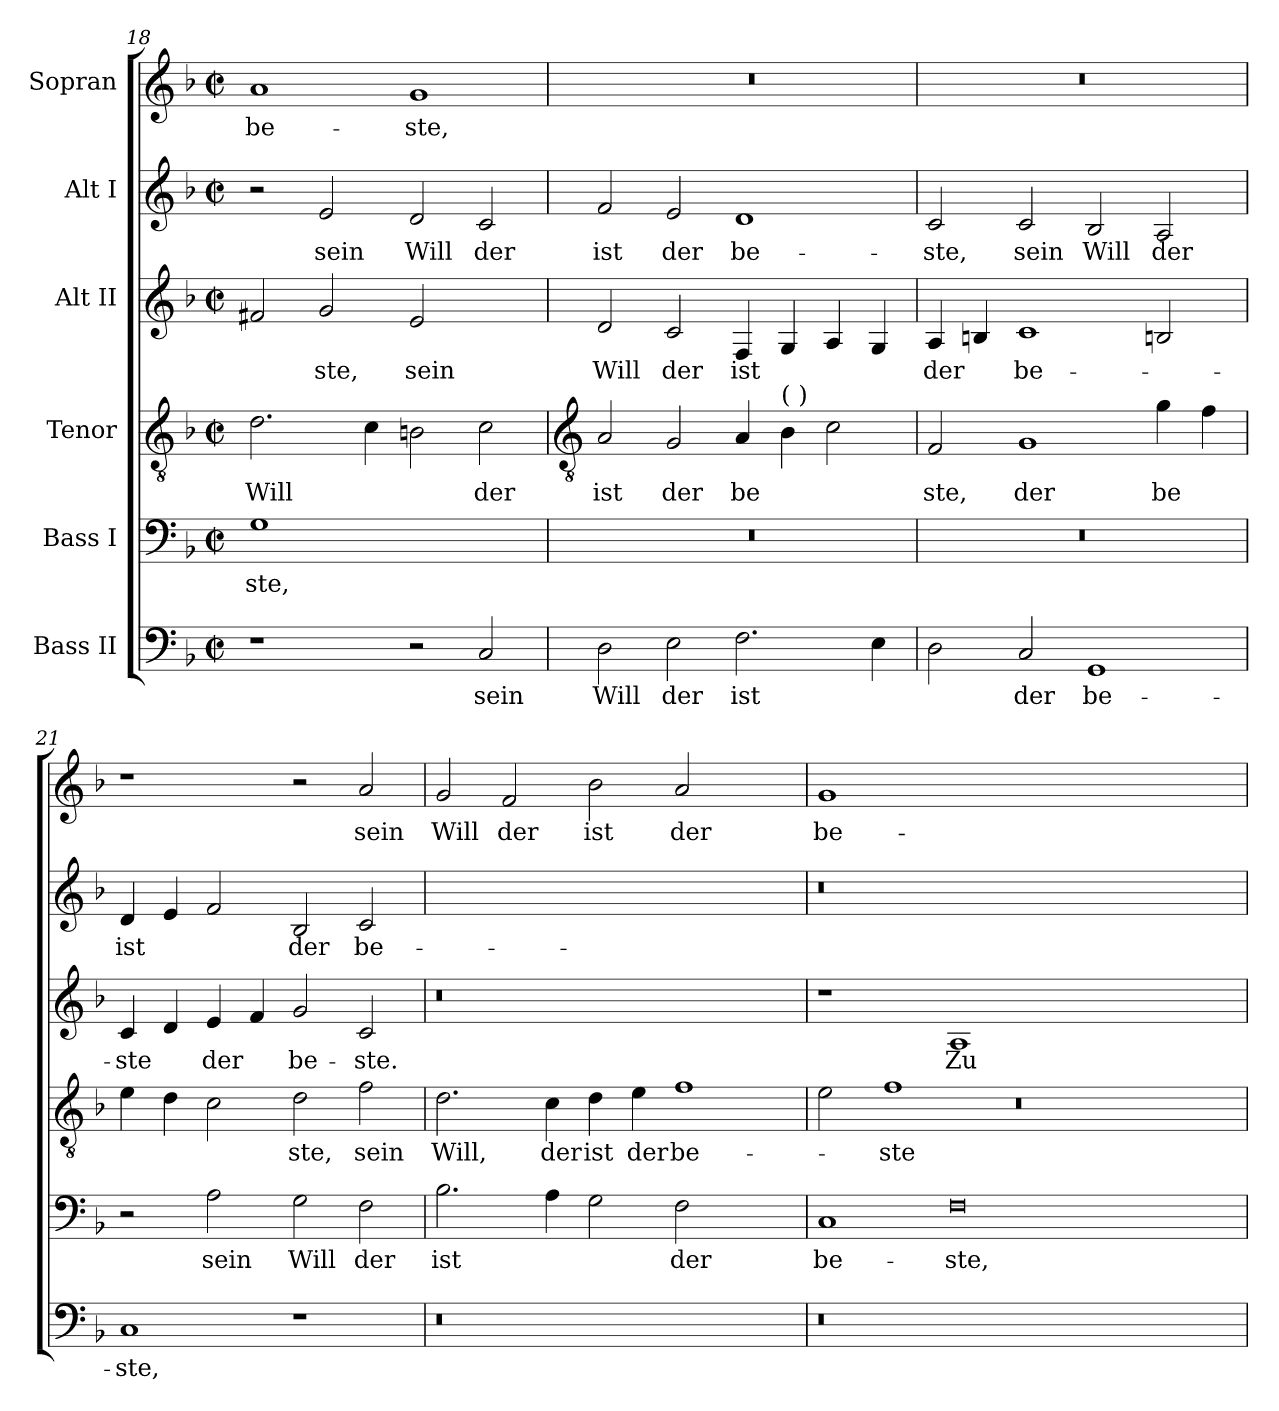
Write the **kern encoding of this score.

**kern	**text	**kern	**text	**kern	**text	**kern	**text	**kern	**text	**kern	**text
*part6	*part6	*part5	*part5	*part4	*part4	*part3	*part3	*part2	*part2	*part1	*part1
*staff6	*staff6	*staff5	*staff5	*staff4	*staff4	*staff3	*staff3	*staff2	*staff2	*staff1	*staff1
*I"Bass II	*	*I"Bass I	*	*I"Tenor	*	*I"Alt II	*	*I"Alt I	*	*I"Sopran	*
!!LO:LB:g=z
*clefF4	*	*clefF4	*	*clefGv2	*	*clefG2	*	*clefG2	*	*clefG2	*
*k[b-]	*	*k[b-]	*	*k[b-]	*	*k[b-]	*	*k[b-]	*	*k[b-]	*
*F:	*	*F:	*	*F:	*	*F:	*	*F:	*	*F:	*
*M4/2	*	*M4/2	*	*M4/2	*	*M4/2	*	*M4/2	*	*M4/2	*
*met(c|)	*	*met(c|)	*	*met(c|)	*	*met(c|)	*	*met(c|)	*	*met(c|)	*
=18	=18	=18	=18	=18	=18	=18	=18	=18	=18	=18	=18
!	!	!	!LO:LY:b	!	!LO:LY:b	!	!	!	!	!	!LO:LY:b
1r	.	1G	-ste,	2.d	Will	2f#X	.	2r	.	1a	be-
!	!	!	!	!	!	!	!LO:LY:b	!	!LO:LY:b	!	!
.	.	.	.	.	.	2g	-ste,	2e	sein	.	.
.	.	.	.	4c	.	.	.	.	.	.	.
!	!	!	!	!	!	!	!LO:LY:b	!	!LO:LY:b	!	!LO:LY:b
2r	.	1ryy	.	2Bn	.	2e	sein	2d	Will	1g	-ste,
!	!LO:LY:b	!	!	!	!LO:LY:b	!	!	!	!LO:LY:b	!	!
2C	sein	.	.	2c	der	2ryy	.	2c	der	.	.
!!LO:LB:g=z
=19	=19	=19	=19	=19	=19	=19	=19	=19	=19	=19	=19
*	*	*	*	*clefGv2	*	*	*	*	*	*	*
!	!LO:LY:b	!	!	!	!LO:LY:b	!	!LO:LY:b	!	!LO:LY:b	!	!
2D	Will	0r	.	2A	ist	2d	Will	2f	ist	0r	.
!	!LO:LY:b	!	!	!	!LO:LY:b	!	!LO:LY:b	!	!LO:LY:b	!	!
2E	der	.	.	2G	der	2c	der	2e	der	.	.
!	!LO:LY:b	!	!	!	!LO:LY:b	!	!LO:LY:b	!	!LO:LY:b	!	!
2.F	ist	.	.	4A	be	4F	ist	1d	be-	.	.
!	!	!	!	!LO:TX:a:t=(  )	!	!	!	!	!	!	!
.	.	.	.	4B-	.	4G	.	.	.	.	.
.	.	.	.	2c	.	4A	.	.	.	.	.
4E	.	.	.	.	.	4G	.	.	.	.	.
=20	=20	=20	=20	=20	=20	=20	=20	=20	=20	=20	=20
!	!	!	!	!	!LO:LY:b	!	!LO:LY:b	!	!LO:LY:b	!	!
2D	.	0r	.	2F	ste,	4A	der	2c	-ste,	0r	.
.	.	.	.	.	.	4Bn	.	.	.	.	.
!	!LO:LY:b	!	!	!	!LO:LY:b	!	!LO:LY:b	!	!LO:LY:b	!	!
2C	der	.	.	1G	der	1c	be-	2c	sein	.	.
!	!LO:LY:b	!	!	!	!	!	!	!	!LO:LY:b	!	!
1GG	be-	.	.	.	.	.	.	2B-	Will	.	.
!	!	!	!	!	!LO:LY:b	!	!	!	!LO:LY:b	!	!
.	.	.	.	4g	be	2Bn	.	2A	der	.	.
.	.	.	.	4f	.	.	.	.	.	.	.
=21	=21	=21	=21	=21	=21	=21	=21	=21	=21	=21	=21
!	!LO:LY:b	!	!	!	!	!	!LO:LY:b	!	!LO:LY:b	!	!
1C	-ste,	2r	.	4e	.	4c	-ste	4d	ist	1r	.
.	.	.	.	4d	.	4d	.	4e	.	.	.
!	!	!	!LO:LY:b	!	!	!	!LO:LY:b	!	!	!	!
.	.	2A	sein	2c	.	4e	der	2f	.	.	.
.	.	.	.	.	.	4f	.	.	.	.	.
!	!	!	!LO:LY:b	!	!LO:LY:b	!	!LO:LY:b	!	!LO:LY:b	!	!
1r	.	2G	Will	2d	ste,	2g	be-	2B-	der	2r	.
!	!	!	!LO:LY:b	!	!LO:LY:b	!	!LO:LY:b	!	!LO:LY:b	!	!LO:LY:b
.	.	2F	der	2f	sein	2c	-ste.	2c	be-	2a	sein
=22	=22	=22	=22	=22	=22	=22	=22	=22	=22	=22	=22
!	!	!	!LO:LY:b	!	!LO:LY:b	!	!	!	!LO:LY:b	!	!LO:LY:b
0r	.	2.B-	ist	2.d	Will,	0r	.	[1cyy	-ste,	2g	Will
!	!	!	!	!	!	!	!	!	!	!	!LO:LY:b
.	.	.	.	.	.	.	.	.	.	2f	der
!	!	!	!	!	!LO:LY:b	!	!	!	!	!	!
.	.	4A	.	4c	der	.	.	.	.	.	.
!	!	!	!	!	!LO:LY:b	!	!	!	!	!	!LO:LY:b
.	.	2G	.	4d	ist	.	.	1cyy]	.	2b-	ist
!	!	!	!	!	!LO:LY:b	!	!	!	!	!	!
.	.	.	.	4e	der	.	.	.	.	.	.
!	!	!	!LO:LY:b	!	!LO:LY:b	!	!	!	!	!	!LO:LY:b
.	.	2F	der	1f	be-	.	.	.	.	2a	der
2ryy	.	2ryy	.	.	.	2ryy	.	2ryy	.	2ryy	.
=22A	=22A	=22A	=22A	=22A	=22A	=22A	=22A	=22A	=22A	=22A	=22A
!	!	!	!LO:LY:b	!	!	!	!	!	!	!	!LO:LY:b
0r	.	1C	be-	2e	.	1r	.	0r	.	1g	be-
!	!	!	!	!	!LO:LY:b	!	!	!	!	!	!
.	.	.	.	1f	-ste	.	.	.	.	.	.
!	!	!	!LO:LY:b	!	!	!	!LO:LY:b	!	!	!	!LO:LY:b
.	.	0F	-ste,	.	.	1A	Zu	.	.	[1fyy	-ste,
.	.	.	.	0r	.	.	.	.	.	.	.
1.ryy	.	.	.	.	.	1.ryy	.	1.ryy	.	1.ryy	.
.	.	2ryy	.	.	.	.	.	.	.	.	.
=	=	=	=	=	=	=	=	=	=	=	=
*-	*-	*-	*-	*-	*-	*-	*-	*-	*-	*-	*-
